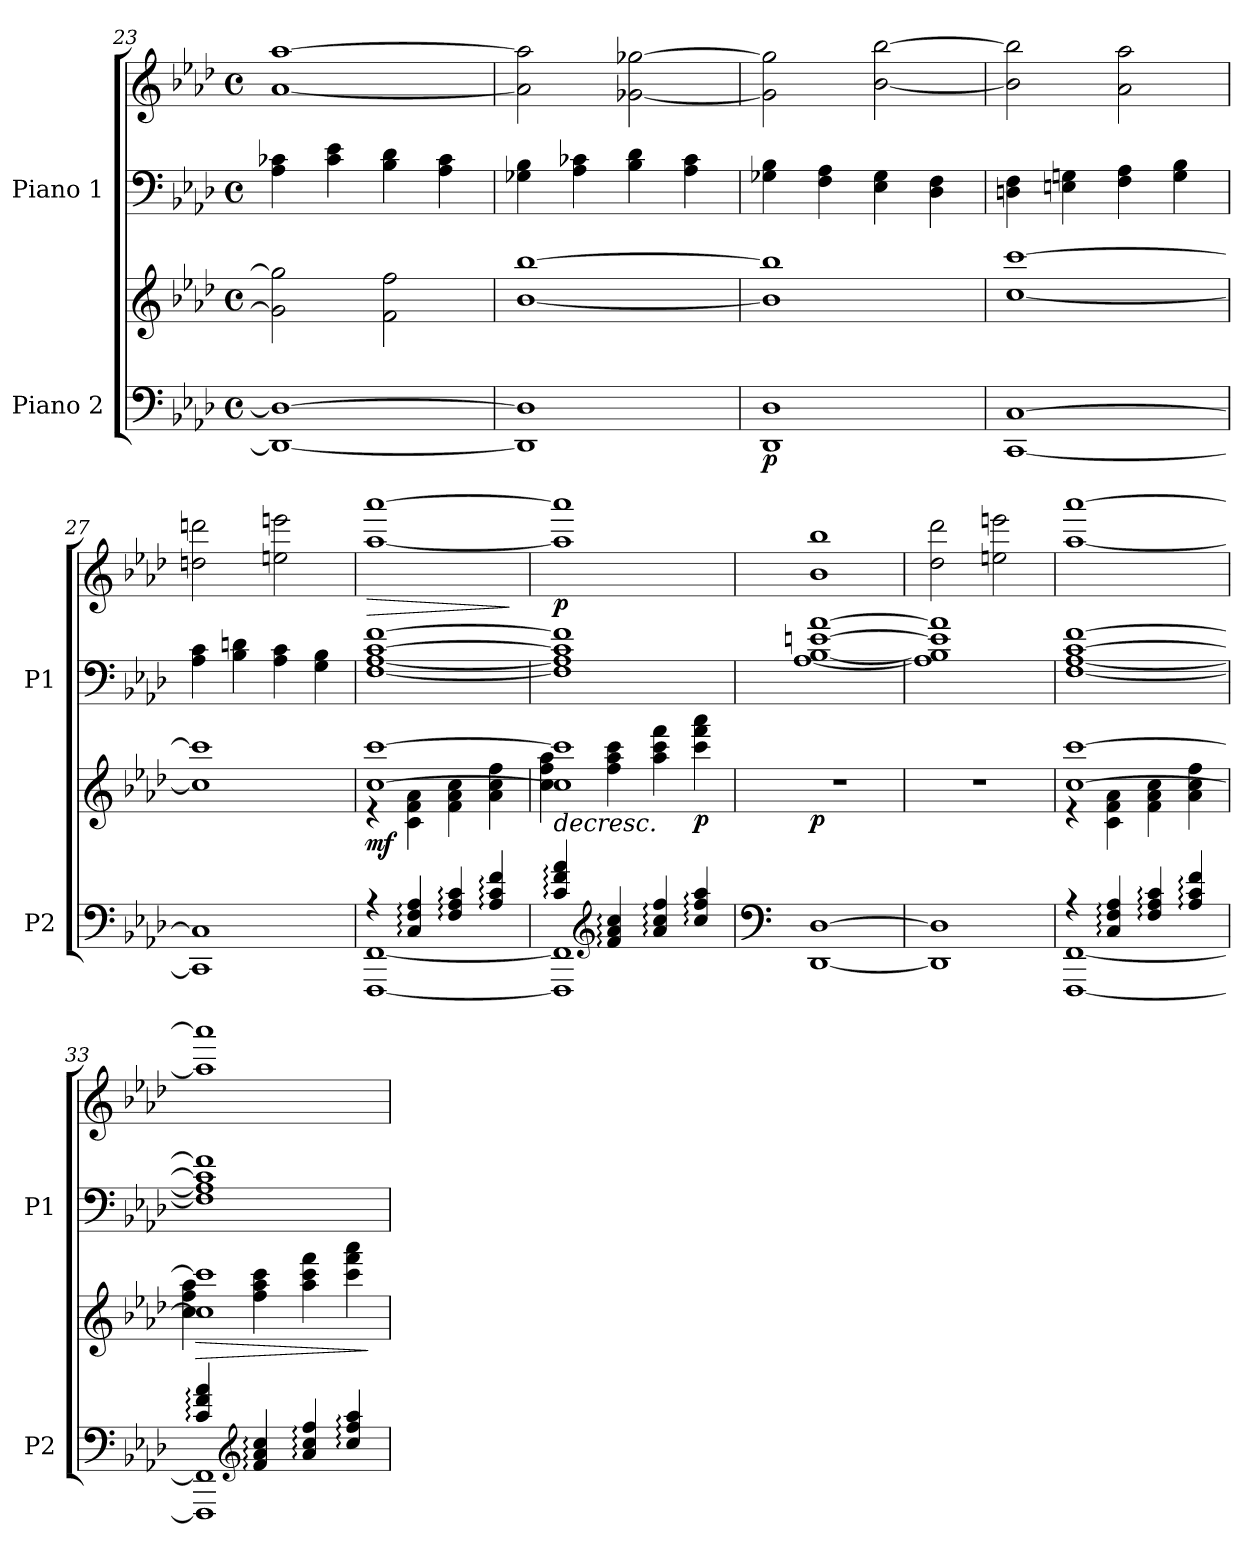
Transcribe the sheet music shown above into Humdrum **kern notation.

**kern	**kern	**dynam	**kern	**kern	**dynam
*part2	*part2	*part2	*part1	*part1	*part1
*staff4	*staff3	*staff3/4	*staff2	*staff1	*staff1/2
*I"Piano 2	*	*	*I"Piano 1	*	*
*I'P2	*	*	*I'P1	*	*
*clefF4	*clefG2	*	*clefF4	*clefG2	*
*k[b-e-a-d-]	*k[b-e-a-d-]	*	*k[b-e-a-d-]	*k[b-e-a-d-]	*
*M4/4	*M4/4	*	*M4/4	*M4/4	*
*met(c)	*met(c)	*	*met(c)	*met(c)	*
=23	=23	=23	=23	=23	=23
1DD-_ 1D-_	2g-\] 2gg-\]	.	4A-\ 4c-X\	[1a- [1aa-	.
.	.	.	4c-\ 4e-\	.	.
.	2f\ 2ff\	.	4B-\ 4d-\	.	.
.	.	.	4A-\ 4c-\	.	.
!!LO:LB:g=z
=24	=24	=24	=24	=24	=24
1DD-] 1D-]	[1b- [1bb-	.	4G-X\ 4B-\	2a-\] 2aa-\]	.
.	.	.	4A-\ 4c-X\	.	.
.	.	.	4B-\ 4d-\	[2g-X\ [2gg-X\	.
.	.	.	4A-\ 4c-\	.	.
=25	=25	=25	=25	=25	=25
!	!	!LO:DY:b=2	!	!	!
1DD- 1D-	1b-] 1bb-]	p	4G-X\ 4B-\	2g-\] 2gg-\]	.
.	.	.	4F\ 4A-\	.	.
.	.	.	4E-\ 4G-\	[2b-\ [2bb-\	.
.	.	.	4D-\ 4F\	.	.
=26	=26	=26	=26	=26	=26
[1CC [1C	[1cc [1ccc	.	4Dn\ 4F\	2b-\] 2bb-\]	.
.	.	.	4En\ 4Gn\	.	.
.	.	.	4F\ 4A-\	2a-\ 2aa-\	.
.	.	.	4G\ 4B-\	.	.
=27	=27	=27	=27	=27	=27
*	*	*	*	*MM96	*
1CC] 1C]	1cc] 1ccc]	.	4A-\ 4c\	2ddn\ 2dddn\	.
.	.	.	4B-\ 4dn\	.	.
.	.	.	4A-\ 4c\	2een\ 2eeen\	.
.	.	.	4G\ 4B-\	.	.
!!LO:PB:g=z
=28	=28	=28	=28	=28	=28
*	*	*	*	*MM102	*
*^	*^	*	*	*	*
!	!	!	!	!LO:DY:b	!	!	!LO:HP:b
!	!	!	!	!	!	!	!LO:DY:n=1:b=2
!	!	!	!	!	!	!	!LO:DY:n=2:b
4r	[1FFF [1FF	[1cc [1ccc	4r	mf	[1F [1A- [1c [1f	[1aa- [1aaa-	> mf mf
4C/: 4F/: 4A-/:	.	.	4c\: 4f\: 4a-\:	.	.	.	.
4F/: 4A-/: 4c/:	.	.	4f\: 4a-\: 4cc\:	.	.	.	.
4A-/: 4c/: 4f/:	.	.	4a-\: 4cc\: 4ff\:	.	.	.	.
*v	*v	*	*	*	*	*	*
*	*v	*v	*	*	*	*
.	.	.	.	.	]
=29	=29	=29	=29	=29	=29
*^	*	*	*	*	*
!	!	!	!LO:HP:b	!	!	!LO:DY:b
*	*	*^	*	*	*^	*
4c/: 4f/: 4a-/:	1FFF] 1FF]	1cc] 1ccc]	4cc\: 4ff\: 4aa-\:	>	1F] 1A-] 1c] 1f]	1aa-] 1aaa-]	4ryy	p
*clefG2	*	*	*	*	*	*	*	*
*	*	*	*	*	*	*MM92	*	*
4f/: 4a-/: 4cc/:	.	.	4ff\: 4aa-\: 4ccc\:	.	.	.	2.ryy	.
4a-/: 4cc/: 4ff/:	.	.	4aa-\: 4ccc\: 4fff\:	.	.	.	.	.
!	!	!	!	!LO:DY:b	!	!	!	!
4cc/: 4ff/: 4aa-/:	.	.	4ccc\: 4fff\: 4aaa-\:	p	.	.	.	.
*v	*v	*	*	*	*	*	*	*
*	*v	*v	*	*	*	*	*
.	.	]	.	.	.	.
*	*	*	*	*v	*v	*
=30	=30	=30	=30	=30	=30
*clefF4	*	*	*	*	*
*	*	*	*	*^	*
!	!	!LO:DY:b	!	!	!	!
*	*	*	*	*v	*v	*
[1DD- [1D-	1r	p	[1A- [1B- [1en [1a-	1b- 1bb-	.
=31	=31	=31	=31	=31	=31
1DD-] 1D-]	1r	.	1A-] 1B-] 1e] 1a-]	2dd-\ 2ddd-\	.
.	.	.	.	2een\ 2eeen\	.
=32	=32	=32	=32	=32	=32
*	*	*	*	*MM102	*
*^	*^	*	*	*	*
4r	[1FFF [1FF	[1cc [1ccc	4r	.	[1F [1A- [1c [1f	[1aa- [1aaa-	.
4C/: 4F/: 4A-/:	.	.	4c\: 4f\: 4a-\:	.	.	.	.
4F/: 4A-/: 4c/:	.	.	4f\: 4a-\: 4cc\:	.	.	.	.
4A-/: 4c/: 4f/:	.	.	4a-\: 4cc\: 4ff\:	.	.	.	.
!!LO:LB:g=z
=33	=33	=33	=33	=33	=33	=33	=33
!	!	!	!	!LO:HP:b	!	!	!
*	*	*	*	*	*	*^	*
4c/: 4f/: 4a-/:	1FFF] 1FF]	1cc] 1ccc]	4cc\: 4ff\: 4aa-\:	>	1F] 1A-] 1c] 1f]	1aa-] 1aaa-]	4ryy	.
*clefG2	*	*	*	*	*	*	*	*
*	*	*	*	*	*	*MM92	*	*
4f/: 4a-/: 4cc/:	.	.	4ff\: 4aa-\: 4ccc\:	.	.	.	2.ryy	.
4a-/: 4cc/: 4ff/:	.	.	4aa-\: 4ccc\: 4fff\:	.	.	.	.	.
4cc/: 4ff/: 4aa-/:	.	.	4ccc\: 4fff\: 4aaa-\:	.	.	.	.	.
*v	*v	*	*	*	*	*	*	*
*	*v	*v	*	*	*	*	*
.	.	]	.	.	.	.
*	*	*	*	*v	*v	*
=	=	=	=	=	=
*-	*-	*-	*-	*-	*-
